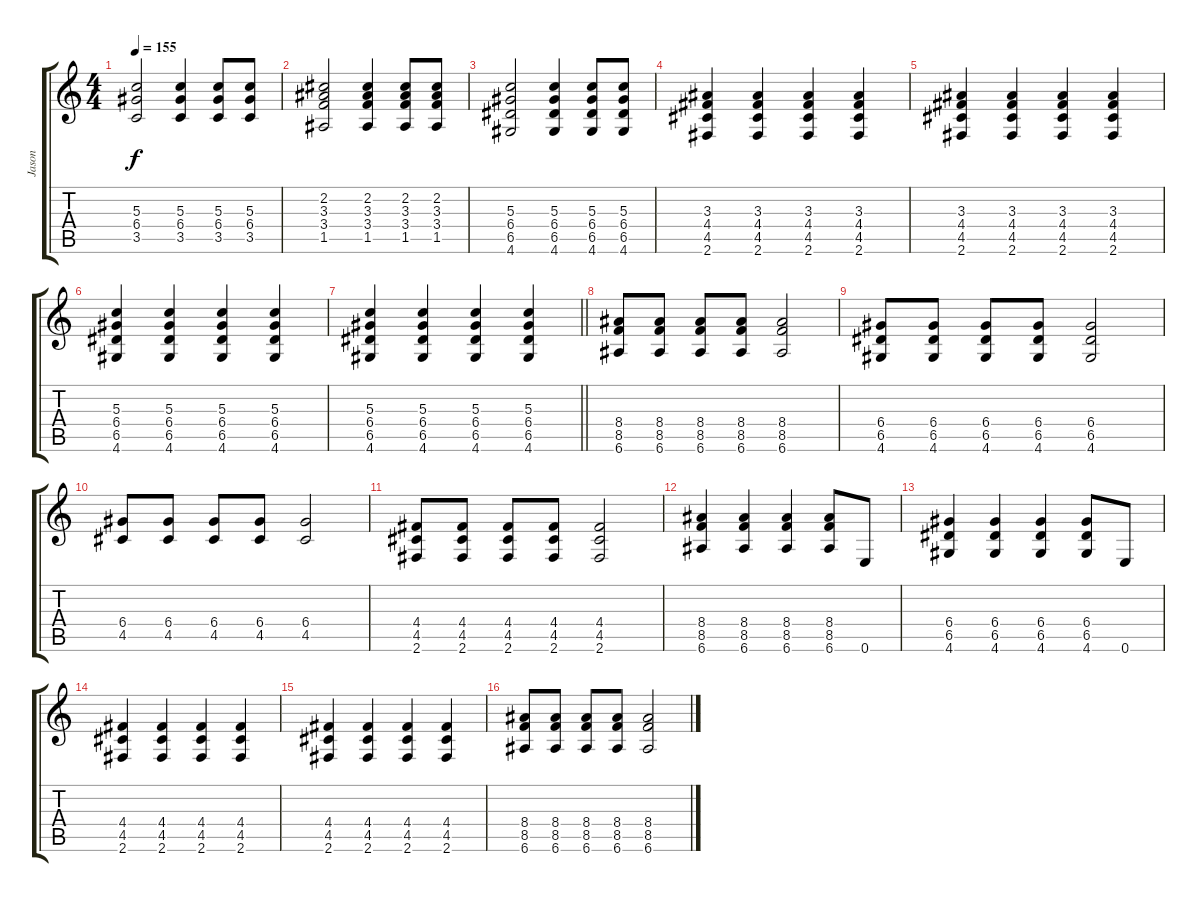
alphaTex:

\track ("Jason" "Jason") {instrument overdrivenguitar}
\staff {score tabs}
\tuning (E4 B3 G3 D3 A2 E2) {hide}
\ts (4 4)
\tempo 155
\clef g2
\ks c
(5.3 6.4 3.5).2{dy f} (5.3 6.4 3.5).4 (5.3 6.4 3.5).8 (5.3 6.4 3.5).8 |
(2.2 3.3 3.4 1.5).2 (2.2 3.3 3.4 1.5).4 (2.2 3.3 3.4 1.5).8 (2.2 3.3 3.4 1.5).8 |
(5.3 6.4 6.5 4.6).2 (5.3 6.4 6.5 4.6).4 (5.3 6.4 6.5 4.6).8 (5.3 6.4 6.5 4.6).8 |
(3.3 4.4 4.5 2.6).4 (3.3 4.4 4.5 2.6).4 (3.3 4.4 4.5 2.6).4 (3.3 4.4 4.5 2.6).4 |
(3.3 4.4 4.5 2.6).4 (3.3 4.4 4.5 2.6).4 (3.3 4.4 4.5 2.6).4 (3.3 4.4 4.5 2.6).4 |
(5.3 6.4 6.5 4.6).4 (5.3 6.4 6.5 4.6).4 (5.3 6.4 6.5 4.6).4 (5.3 6.4 6.5 4.6).4 |
\barLineRight lightlight
(5.3 6.4 6.5 4.6).4 (5.3 6.4 6.5 4.6).4 (5.3 6.4 6.5 4.6).4 (5.3 6.4 6.5 4.6).4 |
(8.4 8.5 6.6).8{volume 16 instrument overdrivenguitar} (8.4 8.5 6.6).8 (8.4 8.5 6.6).8 (8.4 8.5 6.6).8 (8.4 8.5 6.6).2 |
(6.4 6.5 4.6).8 (6.4 6.5 4.6).8 (6.4 6.5 4.6).8 (6.4 6.5 4.6).8 (6.4 6.5 4.6).2 |
(6.4 4.5).8 (6.4 4.5).8 (6.4 4.5).8 (6.4 4.5).8 (6.4 4.5).2 |
(4.4 4.5 2.6).8 (4.4 4.5 2.6).8 (4.4 4.5 2.6).8 (4.4 4.5 2.6).8 (4.4 4.5 2.6).2 |
(8.4 8.5 6.6).4 (8.4 8.5 6.6).4 (8.4 8.5 6.6).4 (8.4 8.5 6.6).8 0.6.8 |
(6.4 6.5 4.6).4 (6.4 6.5 4.6).4 (6.4 6.5 4.6).4 (6.4 6.5 4.6).8 0.6.8 |
(4.4 4.5 2.6).4 (4.4 4.5 2.6).4 (4.4 4.5 2.6).4 (4.4 4.5 2.6).4 |
(4.4 4.5 2.6).4 (4.4 4.5 2.6).4 (4.4 4.5 2.6).4 (4.4 4.5 2.6).4 |
(8.4 8.5 6.6).8 (8.4 8.5 6.6).8 (8.4 8.5 6.6).8 (8.4 8.5 6.6).8 (8.4 8.5 6.6).2
